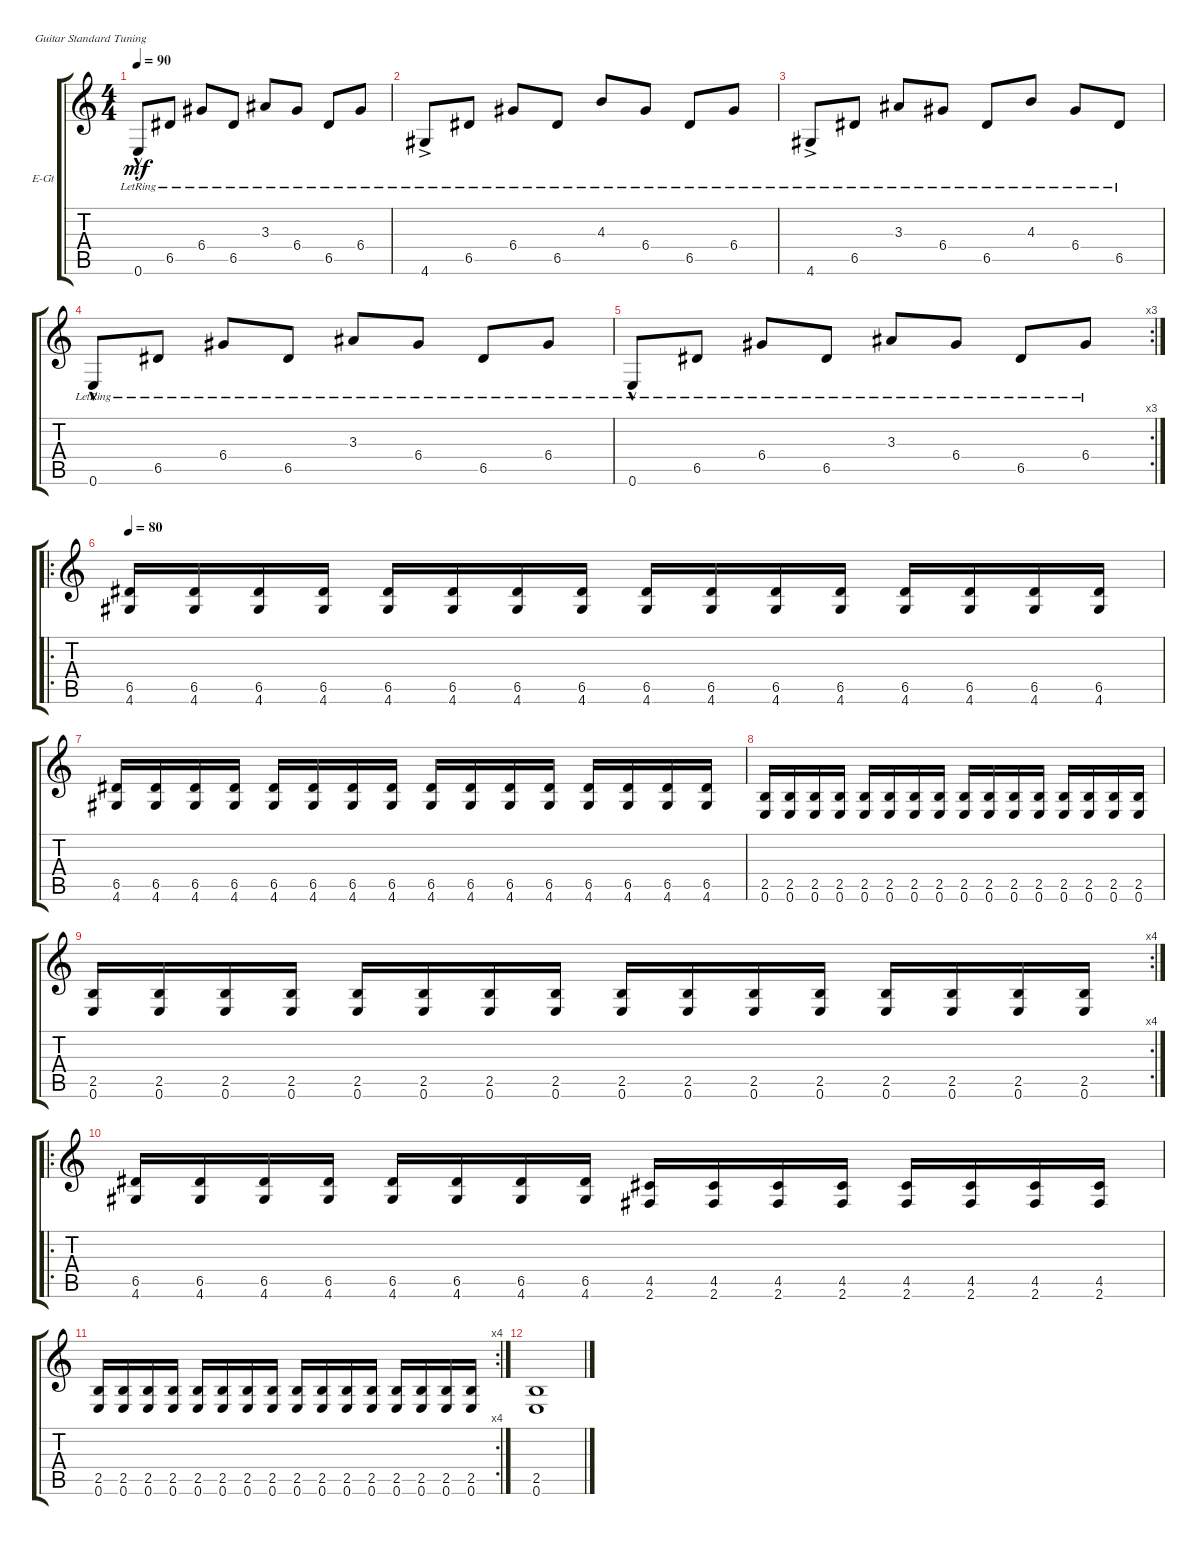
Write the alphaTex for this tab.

\defaultSystemsLayout 4
\bracketExtendMode groupsimilarinstruments
\firstSystemTrackNameOrientation horizontal
\otherSystemsTrackNameOrientation horizontal
\track ("Electric Guitar" "E-Gt") {instrument overdrivenguitar}
\staff {score tabs}
\tuning (E4 B3 G3 D3 A2 E2)
\ts (4 4)
\tempo 90
\clef g2
\ks c
0.6{hac lr}.8{dy mf} 6.5{lr}.8 6.4{lr}.8 6.5{lr}.8 3.3{lr}.8 6.4{lr}.8 6.5{lr}.8 6.4{lr}.8 |
4.6{ac lr}.8 6.5{lr}.8 6.4{lr}.8 6.5{lr}.8 4.3{lr}.8 6.4{lr}.8 6.5{lr}.8 6.4{lr}.8 |
4.6{ac lr}.8 6.5{lr}.8 3.3{lr}.8 6.4{lr}.8 6.5{lr}.8 4.3{lr}.8 6.4{lr}.8 6.5{lr}.8 |
0.6{hac lr}.8 6.5{lr}.8 6.4{lr}.8 6.5{lr}.8 3.3{lr}.8 6.4{lr}.8 6.5{lr}.8 6.4{lr}.8 |
\rc 3
0.6{hac lr}.8 6.5{lr}.8 6.4{lr}.8 6.5{lr}.8 3.3{lr}.8 6.4{lr}.8 6.5{lr}.8 6.4{lr}.8 |
\ro
\tempo 80
(4.6 6.5).16 (6.5 4.6).16 (6.5 4.6).16 (6.5 4.6).16 (6.5 4.6).16 (6.5 4.6).16 (6.5 4.6).16 (6.5 4.6).16 (4.6 6.5).16 (4.6 6.5).16 (4.6 6.5).16 (4.6 6.5).16 (4.6 6.5).16 (4.6 6.5).16 (4.6 6.5).16 (4.6 6.5).16 |
(4.6 6.5).16 (6.5 4.6).16 (6.5 4.6).16 (6.5 4.6).16 (6.5 4.6).16 (6.5 4.6).16 (6.5 4.6).16 (6.5 4.6).16 (4.6 6.5).16 (4.6 6.5).16 (4.6 6.5).16 (4.6 6.5).16 (4.6 6.5).16 (4.6 6.5).16 (4.6 6.5).16 (4.6 6.5).16 |
(0.6 2.5).16 (2.5 0.6).16 (2.5 0.6).16 (2.5 0.6).16 (2.5 0.6).16 (2.5 0.6).16 (2.5 0.6).16 (2.5 0.6).16 (0.6 2.5).16 (0.6 2.5).16 (0.6 2.5).16 (0.6 2.5).16 (0.6 2.5).16 (0.6 2.5).16 (0.6 2.5).16 (0.6 2.5).16 |
\rc 4
(0.6 2.5).16 (2.5 0.6).16 (2.5 0.6).16 (2.5 0.6).16 (2.5 0.6).16 (2.5 0.6).16 (2.5 0.6).16 (2.5 0.6).16 (0.6 2.5).16 (0.6 2.5).16 (0.6 2.5).16 (0.6 2.5).16 (0.6 2.5).16 (0.6 2.5).16 (0.6 2.5).16 (0.6 2.5).16 |
\ro
(4.6 6.5).16 (6.5 4.6).16 (6.5 4.6).16 (6.5 4.6).16 (6.5 4.6).16 (6.5 4.6).16 (6.5 4.6).16 (6.5 4.6).16 (4.5 2.6).16 (4.5 2.6).16 (4.5 2.6).16 (4.5 2.6).16 (4.5 2.6).16 (4.5 2.6).16 (4.5 2.6).16 (4.5 2.6).16 |
\rc 4
(2.5 0.6).16 (2.5 0.6).16 (2.5 0.6).16 (2.5 0.6).16 (2.5 0.6).16 (2.5 0.6).16 (2.5 0.6).16 (2.5 0.6).16 (0.6 2.5).16 (0.6 2.5).16 (0.6 2.5).16 (0.6 2.5).16 (0.6 2.5).16 (0.6 2.5).16 (0.6 2.5).16 (0.6 2.5).16 |
(2.5 0.6).1
